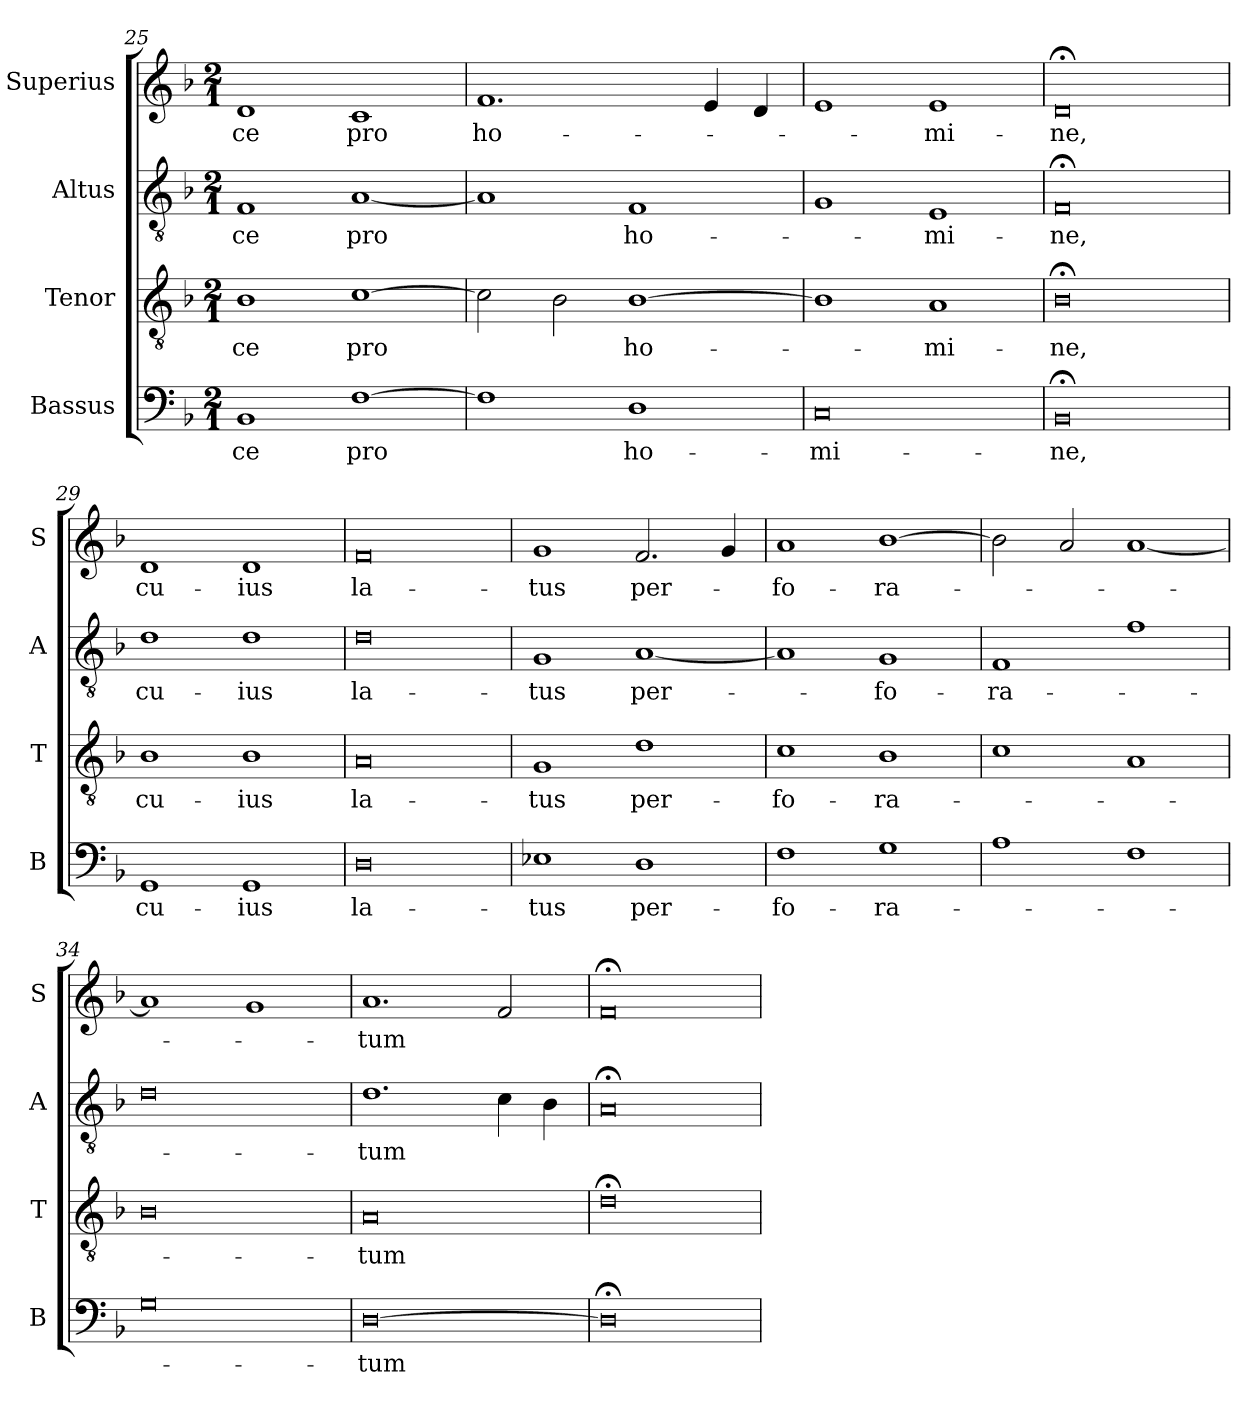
**kern	**text	**kern	**text	**kern	**text	**kern	**text
*part4	*part4	*part3	*part3	*part2	*part2	*part1	*part1
*staff4	*staff4	*staff3	*staff3	*staff2	*staff2	*staff1	*staff1
*I"Bassus	*	*I"Tenor	*	*I"Altus	*	*I"Superius	*
*I'B	*	*I'T	*	*I'A	*	*I'S	*
*clefF4	*	*clefGv2	*	*clefGv2	*	*clefG2	*
*k[b-]	*	*k[b-]	*	*k[b-]	*	*k[b-]	*
*M2/1	*	*M2/1	*	*M2/1	*	*M2/1	*
=25	=25	=25	=25	=25	=25	=25	=25
1BB-	-ce	1B-	-ce	1F	-ce	1d	-ce
!	!	!	!	!	!	!	!LO:LY:i
[1F	pro	[1c	pro	[1A	pro	1c	pro
=26	=26	=26	=26	=26	=26	=26	=26
1F]	.	2c]	.	1A]	.	1.f	ho-
.	.	2B-	.	.	.	.	.
1D	ho-	[1B-	ho-	1F	ho-	.	.
.	.	.	.	.	.	4e	.
.	.	.	.	.	.	4d	.
=27	=27	=27	=27	=27	=27	=27	=27
0C	-mi-	1B-]	.	1G	.	1e	.
.	.	1A	-mi-	1E	-mi-	1e	-mi-
=28	=28	=28	=28	=28	=28	=28	=28
0BB-;<	-ne,	0B-;<	-ne,	0F;<	-ne,	0d;<	-ne,
=29	=29	=29	=29	=29	=29	=29	=29
1GG	cu-	1B-	cu-	1d	cu-	1d	cu-
1GG	-ius	1B-	-ius	1d	-ius	1d	-ius
=30	=30	=30	=30	=30	=30	=30	=30
0D	la-	0A	la-	0d	la-	0f	la-
=31	=31	=31	=31	=31	=31	=31	=31
1E-i	-tus	1G	-tus	1G	-tus	1g	-tus
1D	per-	1d	per-	[1A	per-	2.f	per-
.	.	.	.	.	.	4g	.
=32	=32	=32	=32	=32	=32	=32	=32
1F	-fo-	1c	-fo-	1A]	.	1a	-fo-
1G	-ra-	1B-	-ra-	1G	-fo-	[1b-	-ra-
=33	=33	=33	=33	=33	=33	=33	=33
1A	.	1c	.	1F	-ra-	2b-]	.
.	.	.	.	.	.	2a	.
1F	.	1A	.	1f	.	[1a	.
=34	=34	=34	=34	=34	=34	=34	=34
0G	.	0B-	.	0d	.	1a]	.
.	.	.	.	.	.	1g	.
=35	=35	=35	=35	=35	=35	=35	=35
[0D	-tum	0A	-tum	1.d	-tum	1.a	-tum
.	.	.	.	4c	.	2f	.
.	.	.	.	4B-	.	.	.
=36	=36	=36	=36	=36	=36	=36	=36
0D;<]	.	0d;<	.	0A;<	.	0f;<	.
=	=	=	=	=	=	=	=
*-	*-	*-	*-	*-	*-	*-	*-
